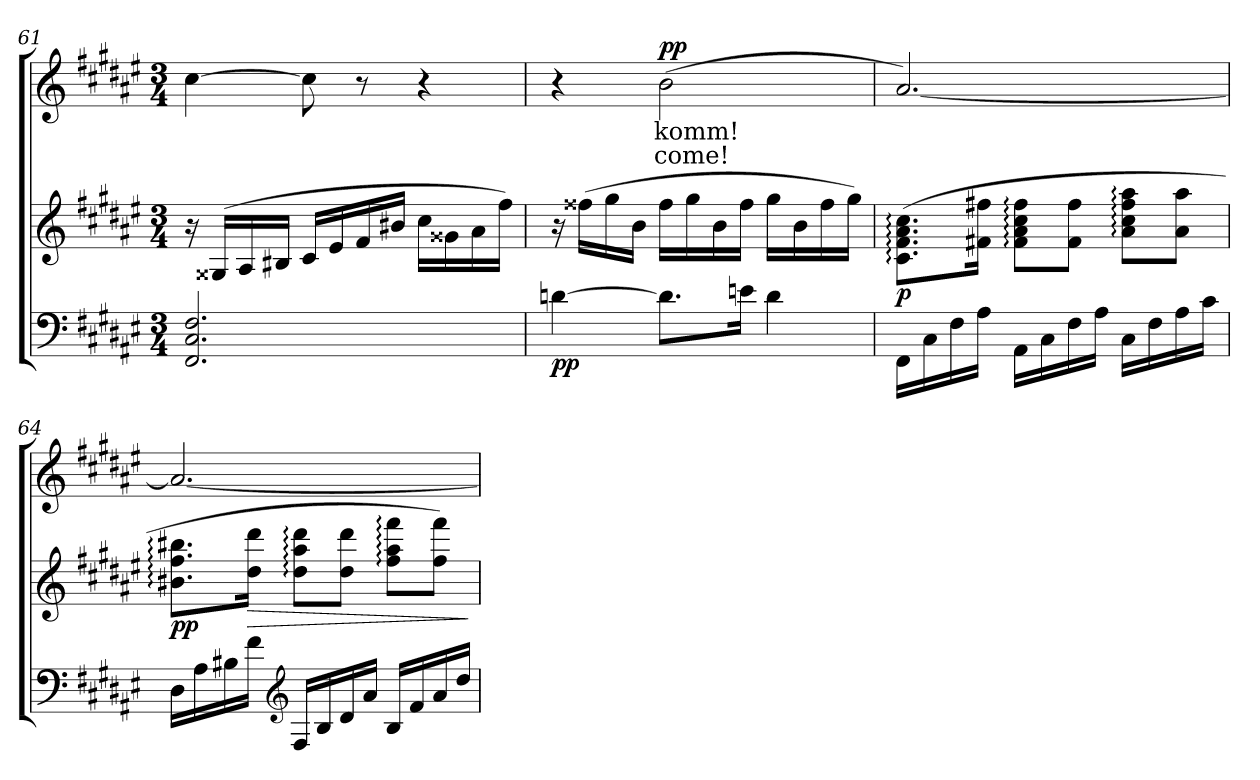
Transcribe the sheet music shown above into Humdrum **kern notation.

**kern	**kern	**dynam	**kern	**text	**text	**dynam
*part2	*part2	*part2	*part1	*part1	*part1	*part1
*staff3	*staff2	*staff2/3	*staff1	*staff1	*staff1	*staff1
!!LO:LB:g=z
*clefF4	*clefG2	*	*clefG2	*	*	*
*k[f#c#g#d#a#e#]	*k[f#c#g#d#a#e#]	*	*k[f#c#g#d#a#e#]	*	*	*
*M3/4	*M3/4	*	*M3/4	*	*	*
=61	=61	=61	=61	=61	=61	=61
2.FF#/ 2.C#/ 2.F#/	16r	.	[4cc#\	.	.	.
.	(16G##X/LL	.	.	.	.	.
.	16A#/	.	.	.	.	.
.	16B#X/JJ	.	.	.	.	.
.	16c#/LL	.	8cc#\]	.	.	.
.	16e#/	.	.	.	.	.
.	16f#/	.	8r	.	.	.
.	16b#X/JJ	.	.	.	.	.
.	16cc#\LL	.	4r	.	.	.
.	16g##X\	.	.	.	.	.
.	16a#\	.	.	.	.	.
.	16ff#\JJ)	.	.	.	.	.
=62	=62	=62	=62	=62	=62	=62
!	!	!LO:DY:b=2	!	!	!	!
[4dn\	16r	pp	4r	.	.	.
.	(16ff##X\LL	.	.	.	.	.
.	16gg#\	.	.	.	.	.
.	16b\JJ	.	.	.	.	.
!	!	!	!	!LO:LY:b	!LO:LY:b	!LO:DY:a
8.d\L]	16ff##\LL	.	(2b\	komm!	come!	pp
.	16gg#\	.	.	.	.	.
.	16b\	.	.	.	.	.
16en\Jk	16ff##\JJ	.	.	.	.	.
4d\	16gg#\LL	.	.	.	.	.
.	16b\	.	.	.	.	.
.	16ff##\	.	.	.	.	.
.	16gg#\JJ)	.	.	.	.	.
=63	=63	=63	=63	=63	=63	=63
!	!	!LO:DY:b	!	!	!	!
16FF#\LL	(>8.c#\: 8.f#\: 8.a#\: 8.cc#\:L	p	[2.a#/)	.	.	.
16C#\	.	.	.	.	.	.
16F#\	.	.	.	.	.	.
16A#\JJ	16f#X\ 16ff#X\Jk	.	.	.	.	.
16AA#\LL	8f#\: 8a#\: 8cc#\: 8ff#\:L	.	.	.	.	.
16C#\	.	.	.	.	.	.
16F#\	8f#\ 8ff#\J	.	.	.	.	.
16A#\JJ	.	.	.	.	.	.
16C#\LL	8a#\: 8cc#\: 8ff#\: 8aa#\:L	.	.	.	.	.
16F#\	.	.	.	.	.	.
16A#\	8a#\ 8aa#\J	.	.	.	.	.
16c#\JJ	.	.	.	.	.	.
!!LO:LB:g=z
=64	=64	=64	=64	=64	=64	=64
!	!	!LO:DY:b	!	!	!	!
16D#\LL	8.b#X\: 8.ff#\: 8.bb#X\:L	pp	2.a#/_	.	.	.
16A#\	.	.	.	.	.	.
16B#X\	.	.	.	.	.	.
!	!	!LO:HP:b	!	!	!	!
16f#\JJ	16dd#\ 16ddd#\Jk	>	.	.	.	.
*clefG2	*	*	*	*	*	*
16F#/LL	8dd#\: 8aa#\: 8ddd#\:L	.	.	.	.	.
16B#/	.	.	.	.	.	.
16d#/	8dd#\ 8ddd#\J	.	.	.	.	.
16a#/JJ	.	.	.	.	.	.
16B#/LL	8ff#\: 8aa#\: 8fff#\:L	.	.	.	.	.
16f#/	.	.	.	.	.	.
16a#/	8ff#\ 8fff#\J)	.	.	.	.	.
16dd#/JJ	.	.	.	.	.	.
.	.	]	.	.	.	.
=	=	=	=	=	=	=
*-	*-	*-	*-	*-	*-	*-
